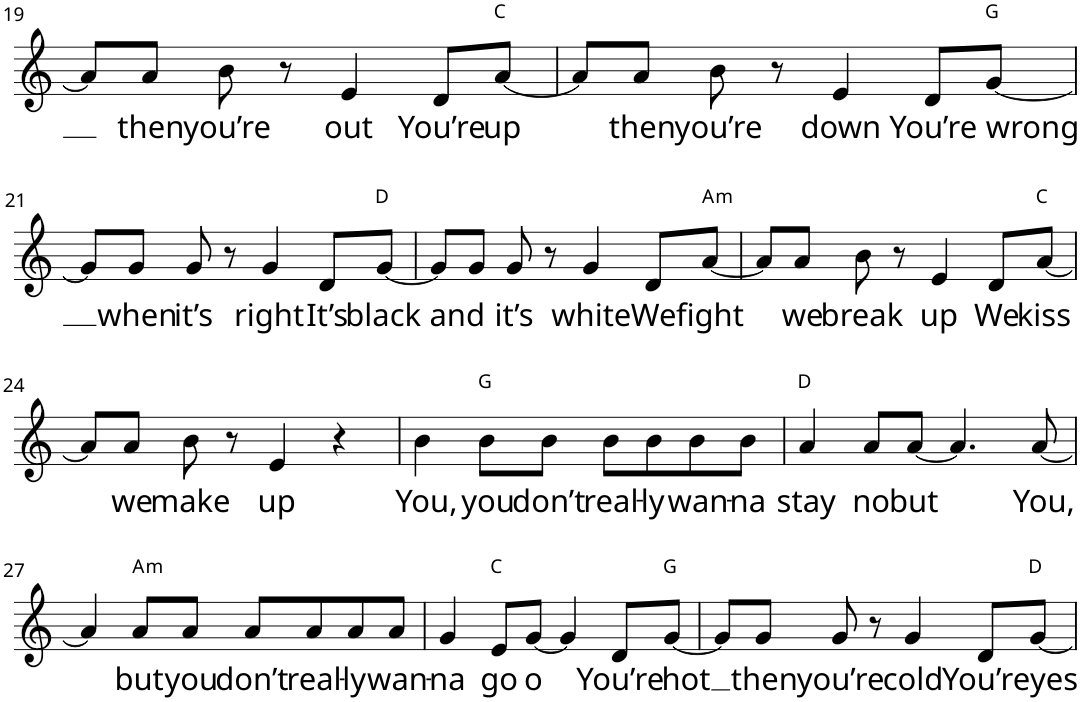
**kern	**text	**harte
*part1	*part1	*part1
*staff1	*staff1	*
*I"Alto	*	*
*I'A.	*	*
!!LO:PB:g=z
*clefG2	*	*
*k[]	*	*
*M4/4	*	*
=19	=19	=19
8a/L]	.	.
!	!LO:LY:b	!
8a/J	then	.
!	!LO:LY:b	!
8b\	you’re	.
8r	.	.
!	!LO:LY:b	!
4e/	out	.
!	!LO:LY:b	!
8d/L	You’re	.
!	!LO:LY:b	!
[8a/J	up	C:maj
=20	=20	=20
8a/L]	.	.
!	!LO:LY:b	!
8a/J	then	.
!	!LO:LY:b	!
8b\	you’re	.
8r	.	.
!	!LO:LY:b	!
4e/	down	.
!	!LO:LY:b	!
8d/L	You’re	.
!	!LO:LY:b	!
[8g/J	wrong	G:maj
!!LO:LB:g=z
=21	=21	=21
8g/L]	.	.
!	!LO:LY:b	!
8g/J	when	.
!	!LO:LY:b	!
8g/	it’s	.
8r	.	.
!	!LO:LY:b	!
4g/	right	.
!	!LO:LY:b	!
8d/L	It’s	.
!	!LO:LY:b	!
[8g/J	black	D:maj
=22	=22	=22
!	!LO:LY:b	!
8g/L]	and	.
8g/J	.	.
!	!LO:LY:b	!
8g/	it’s	.
8r	.	.
!	!LO:LY:b	!
4g/	white	.
!	!LO:LY:b	!
8d/L	We	.
!	!LO:LY:b	!LO:H:kt=m
[8a/J	fight	A:min
=23	=23	=23
8a/L]	.	.
!	!LO:LY:b	!
8a/J	we	.
!	!LO:LY:b	!
8b\	break	.
8r	.	.
!	!LO:LY:b	!
4e/	up	.
!	!LO:LY:b	!
8d/L	We	.
!	!LO:LY:b	!
[8a/J	kiss	C:maj
!!LO:LB:g=z
=24	=24	=24
8a/L]	.	.
!	!LO:LY:b	!
8a/J	we	.
!	!LO:LY:b	!
8b\	make	.
8r	.	.
!	!LO:LY:b	!
4e/	up	.
4r	.	.
=25	=25	=25
!	!LO:LY:b	!
4b\	You,	.
!	!LO:LY:b	!
8b\L	you	G:maj
!	!LO:LY:b	!
8b\J	don’t	.
!	!LO:LY:b	!
8b\L	real-	.
!	!LO:LY:b	!
8b\	-ly	.
!	!LO:LY:b	!
8b\	wan-	.
!	!LO:LY:b	!
8b\J	-na	.
=26	=26	=26
!	!LO:LY:b	!
4a/	stay	D:maj
!	!LO:LY:b	!
8a/L	no	.
!	!LO:LY:b	!
[8a/J	but	.
4.a/]	.	.
!	!LO:LY:b	!
[8a/	You,	.
!!LO:LB:g=z
=27	=27	=27
4a/]	.	.
!	!LO:LY:b	!LO:H:kt=m
8a/L	but	A:min
!	!LO:LY:b	!
8a/J	you	.
!	!LO:LY:b	!
8a/L	don’t	.
!	!LO:LY:b	!
8a/	real-	.
!	!LO:LY:b	!
8a/	-ly	.
!	!LO:LY:b	!
8a/J	wan-	.
=28	=28	=28
!	!LO:LY:b	!
4g/	-na	.
!	!LO:LY:b	!
8e/L	go	C:maj
!	!LO:LY:b	!
[8g/J	o	.
4g/]	.	.
!	!LO:LY:b	!
8d/L	You’re	.
!	!LO:LY:b	!
[8g/J	hot	G:maj
=29	=29	=29
8g/L]	.	.
!	!LO:LY:b	!
8g/J	then	.
!	!LO:LY:b	!
8g/	you’re	.
8r	.	.
!	!LO:LY:b	!
4g/	cold	.
!	!LO:LY:b	!
8d/L	You’re	.
!	!LO:LY:b	!
[8g/J	yes	D:maj
=	=	=
*-	*-	*-
